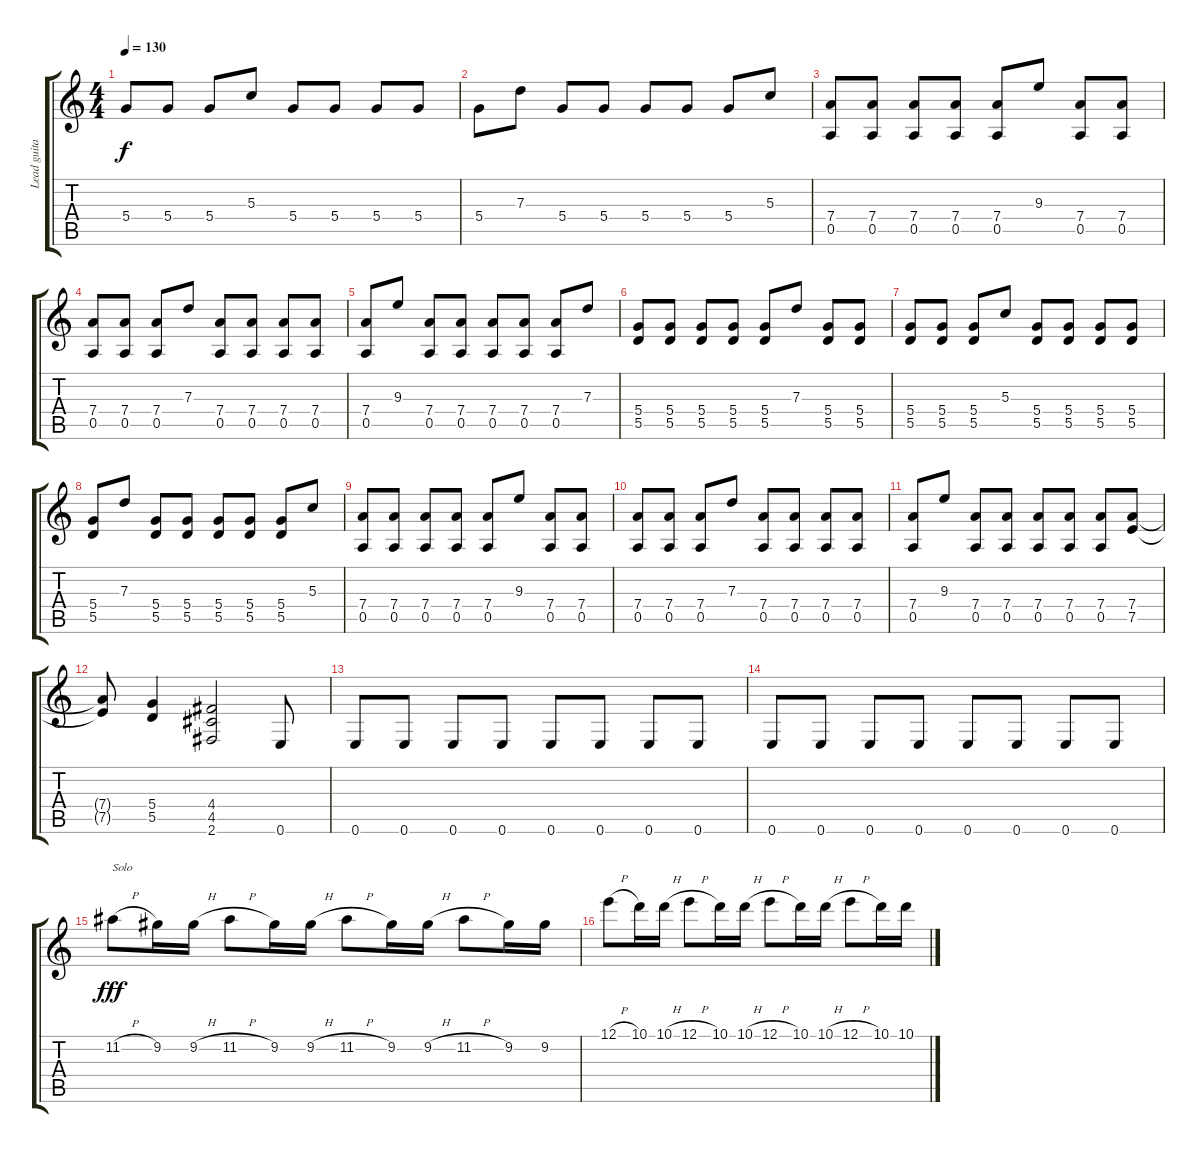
\track ("Lead guitar" "Lead guita") {instrument overdrivenguitar}
\staff {score tabs}
\tuning (E4 B3 G3 D3 A2 E2) {hide}
\ts (4 4)
\tempo 130
\clef g2
\ks c
5.4.8{dy f} 5.4.8 5.4.8 5.3.8 5.4.8 5.4.8 5.4.8 5.4.8 |
5.4.8 7.3.8 5.4.8 5.4.8 5.4.8 5.4.8 5.4.8 5.3.8 |
(7.4 0.5).8 (7.4 0.5).8 (7.4 0.5).8 (7.4 0.5).8 (7.4 0.5).8 9.3.8 (7.4 0.5).8 (7.4 0.5).8 |
(7.4 0.5).8 (7.4 0.5).8 (7.4 0.5).8 7.3.8 (7.4 0.5).8 (7.4 0.5).8 (7.4 0.5).8 (7.4 0.5).8 |
(7.4 0.5).8 9.3.8 (7.4 0.5).8 (7.4 0.5).8 (7.4 0.5).8 (7.4 0.5).8 (7.4 0.5).8 7.3.8 |
(5.4 5.5).8 (5.4 5.5).8 (5.4 5.5).8 (5.4 5.5).8 (5.4 5.5).8 7.3.8 (5.4 5.5).8 (5.4 5.5).8 |
(5.4 5.5).8 (5.4 5.5).8 (5.4 5.5).8 5.3.8 (5.4 5.5).8 (5.4 5.5).8 (5.4 5.5).8 (5.4 5.5).8 |
(5.4 5.5).8 7.3.8 (5.4 5.5).8 (5.4 5.5).8 (5.4 5.5).8 (5.4 5.5).8 (5.4 5.5).8 5.3.8 |
(7.4 0.5).8 (7.4 0.5).8 (7.4 0.5).8 (7.4 0.5).8 (7.4 0.5).8 9.3.8 (7.4 0.5).8 (7.4 0.5).8 |
(7.4 0.5).8 (7.4 0.5).8 (7.4 0.5).8 7.3.8 (7.4 0.5).8 (7.4 0.5).8 (7.4 0.5).8 (7.4 0.5).8 |
(7.4 0.5).8 9.3.8 (7.4 0.5).8 (7.4 0.5).8 (7.4 0.5).8 (7.4 0.5).8 (7.4 0.5).8 (7.4 7.5).8 |
(7.4{t} 7.5{t}).8 (5.4 5.5).4 (4.4 4.5 2.6).2 0.6.8 |
0.6.8 0.6.8 0.6.8 0.6.8 0.6.8 0.6.8 0.6.8 0.6.8 |
0.6.8 0.6.8 0.6.8 0.6.8 0.6.8 0.6.8 0.6.8 0.6.8 |
11.2{h}.8{txt "Solo" dy fff} 9.2.16 9.2{h}.16 11.2{h}.8 9.2.16 9.2{h}.16 11.2{h}.8 9.2.16 9.2{h}.16 11.2{h}.8 9.2.16 9.2.16 |
12.1{h}.8 10.1.16 10.1{h}.16 12.1{h}.8 10.1.16 10.1{h}.16 12.1{h}.8 10.1.16 10.1{h}.16 12.1{h}.8 10.1.16 10.1.16
